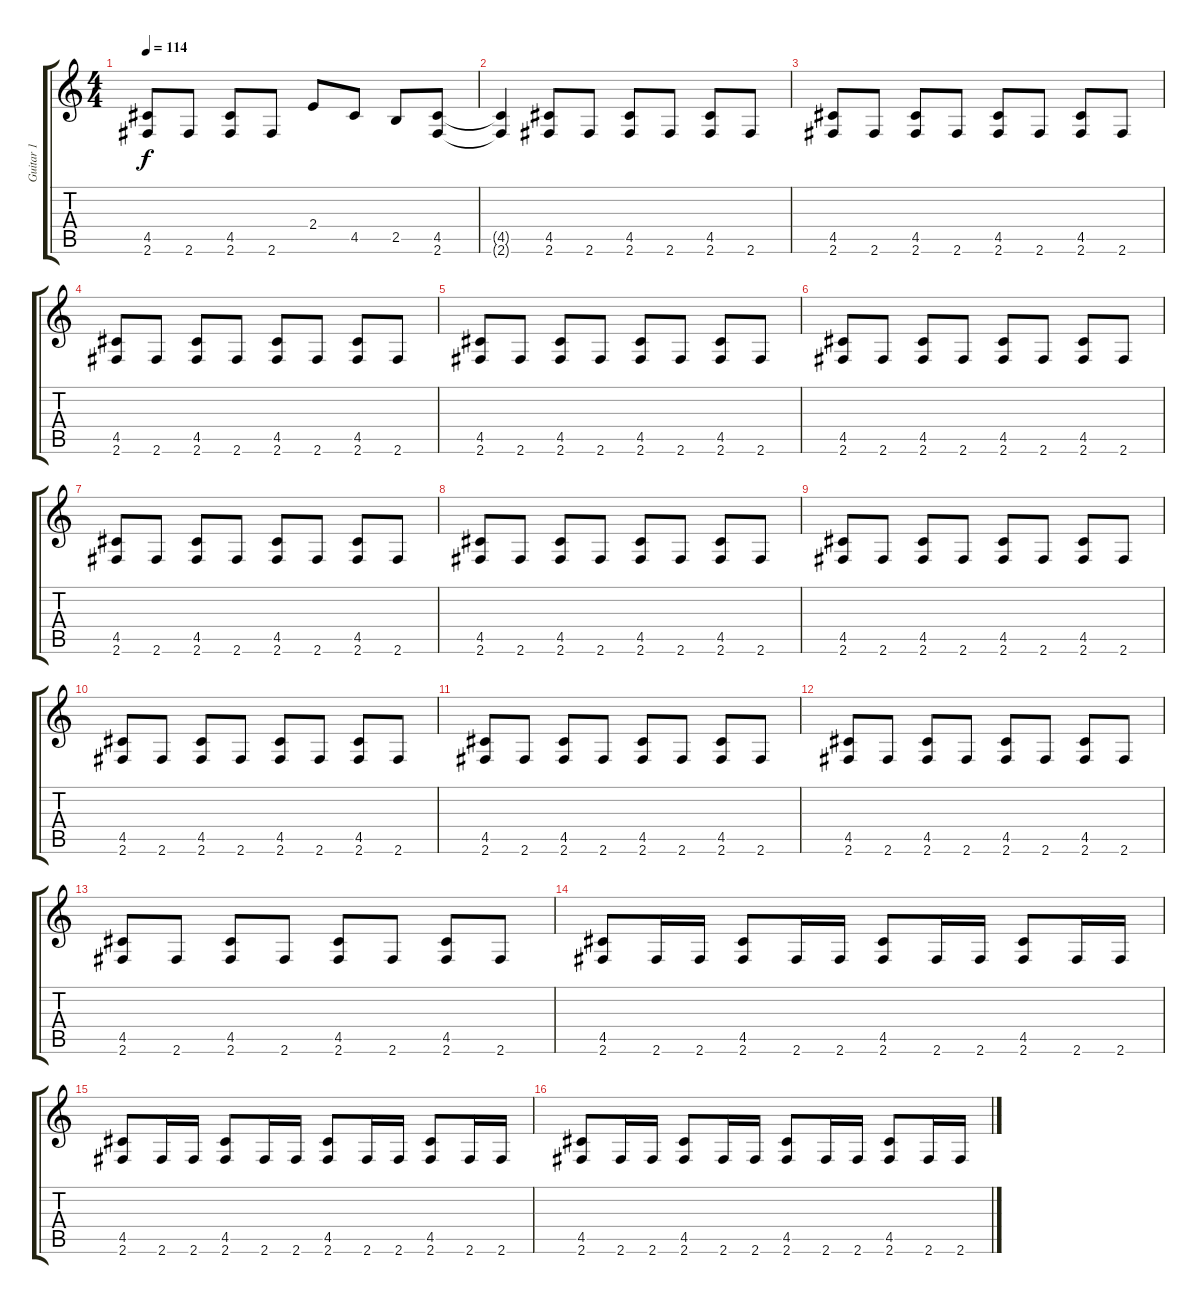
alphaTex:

\track ("Guitar 1" "Guitar 1") {instrument overdrivenguitar}
\staff {score tabs}
\tuning (E4 B3 G3 D3 A2 E2) {hide}
\ts (4 4)
\tempo 114
\clef g2
\ks c
(4.5 2.6).8{dy f} 2.6.8 (4.5 2.6).8 2.6.8 2.4.8 4.5.8 2.5.8 (4.5 2.6).8 |
(4.5{t} 2.6{t}).4 (4.5 2.6).8 2.6.8 (4.5 2.6).8 2.6.8 (4.5 2.6).8 2.6.8 |
(4.5 2.6).8 2.6.8 (4.5 2.6).8 2.6.8 (4.5 2.6).8 2.6.8 (4.5 2.6).8 2.6.8 |
(4.5 2.6).8 2.6.8 (4.5 2.6).8 2.6.8 (4.5 2.6).8 2.6.8 (4.5 2.6).8 2.6.8 |
(4.5 2.6).8 2.6.8 (4.5 2.6).8 2.6.8 (4.5 2.6).8 2.6.8 (4.5 2.6).8 2.6.8 |
(4.5 2.6).8 2.6.8 (4.5 2.6).8 2.6.8 (4.5 2.6).8 2.6.8 (4.5 2.6).8 2.6.8 |
(4.5 2.6).8 2.6.8 (4.5 2.6).8 2.6.8 (4.5 2.6).8 2.6.8 (4.5 2.6).8 2.6.8 |
(4.5 2.6).8 2.6.8 (4.5 2.6).8 2.6.8 (4.5 2.6).8 2.6.8 (4.5 2.6).8 2.6.8 |
(4.5 2.6).8 2.6.8 (4.5 2.6).8 2.6.8 (4.5 2.6).8 2.6.8 (4.5 2.6).8 2.6.8 |
(4.5 2.6).8 2.6.8 (4.5 2.6).8 2.6.8 (4.5 2.6).8 2.6.8 (4.5 2.6).8 2.6.8 |
(4.5 2.6).8 2.6.8 (4.5 2.6).8 2.6.8 (4.5 2.6).8 2.6.8 (4.5 2.6).8 2.6.8 |
(4.5 2.6).8 2.6.8 (4.5 2.6).8 2.6.8 (4.5 2.6).8 2.6.8 (4.5 2.6).8 2.6.8 |
(4.5 2.6).8 2.6.8 (4.5 2.6).8 2.6.8 (4.5 2.6).8 2.6.8 (4.5 2.6).8 2.6.8 |
(4.5 2.6).8 2.6.16 2.6.16 (4.5 2.6).8 2.6.16 2.6.16 (4.5 2.6).8 2.6.16 2.6.16 (4.5 2.6).8 2.6.16 2.6.16 |
(4.5 2.6).8 2.6.16 2.6.16 (4.5 2.6).8 2.6.16 2.6.16 (4.5 2.6).8 2.6.16 2.6.16 (4.5 2.6).8 2.6.16 2.6.16 |
(4.5 2.6).8 2.6.16 2.6.16 (4.5 2.6).8 2.6.16 2.6.16 (4.5 2.6).8 2.6.16 2.6.16 (4.5 2.6).8 2.6.16 2.6.16
